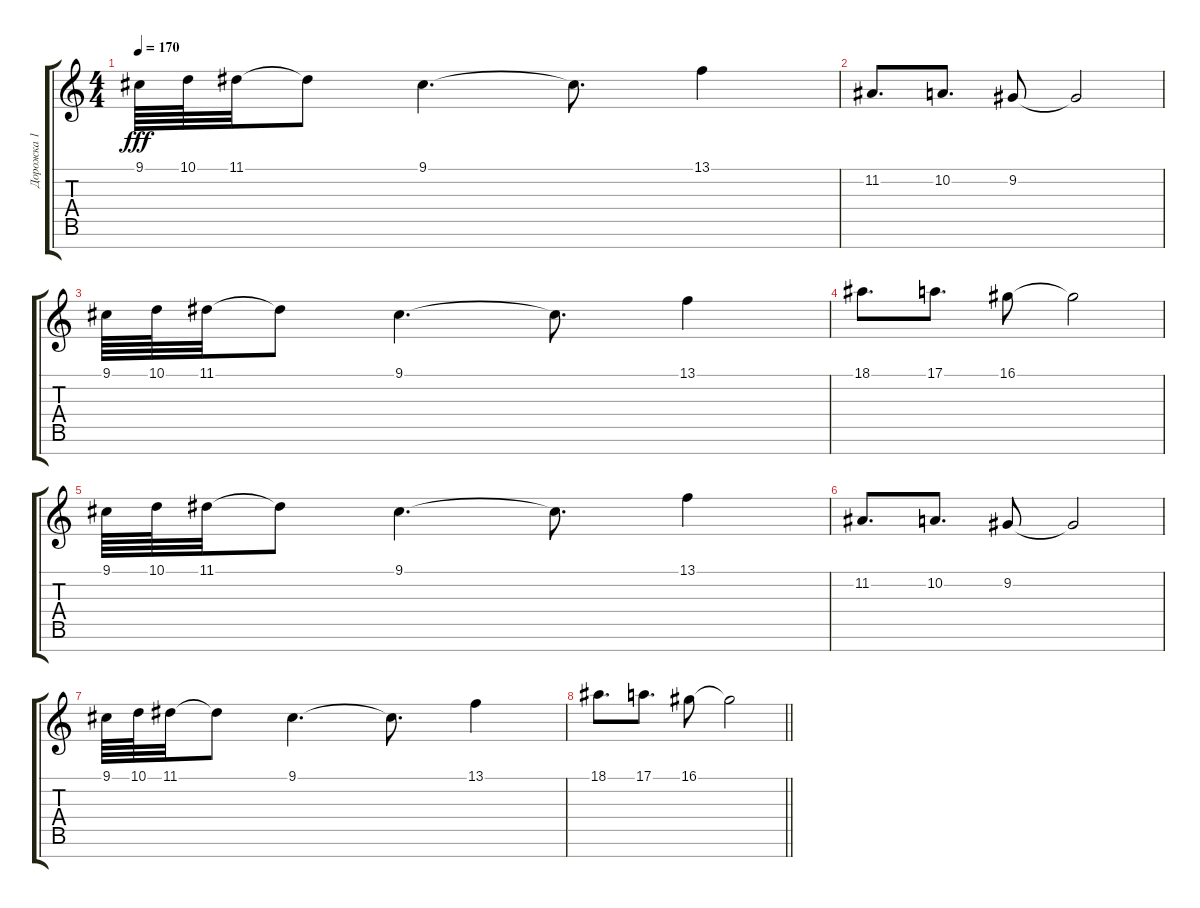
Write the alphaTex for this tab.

\track ("Дорожка 1" "Дорожка 1") {instrument lead1square}
\staff {score tabs}
\tuning (E4 B3 G3 D3 A2 E2 B1) {hide}
\ts (4 4)
\tempo 170
\clef g2
\ks c
9.1.64{dy fff} 10.1.64 11.1.32 11.1{t}.8 9.1.4{d} 9.1{t}.8{d} 13.1.4 |
11.2.8{d} 10.2.8{d} 9.2.8 9.2{t}.2 |
9.1.64 10.1.64 11.1.32 11.1{t}.8 9.1.4{d} 9.1{t}.8{d} 13.1.4 |
18.1.8{d} 17.1.8{d} 16.1.8 16.1{t}.2 |
9.1.64 10.1.64 11.1.32 11.1{t}.8 9.1.4{d} 9.1{t}.8{d} 13.1.4 |
11.2.8{d} 10.2.8{d} 9.2.8 9.2{t}.2 |
9.1.64 10.1.64 11.1.32 11.1{t}.8 9.1.4{d} 9.1{t}.8{d} 13.1.4 |
\barLineRight lightlight
18.1.8{d} 17.1.8{d} 16.1.8 16.1{t}.2
